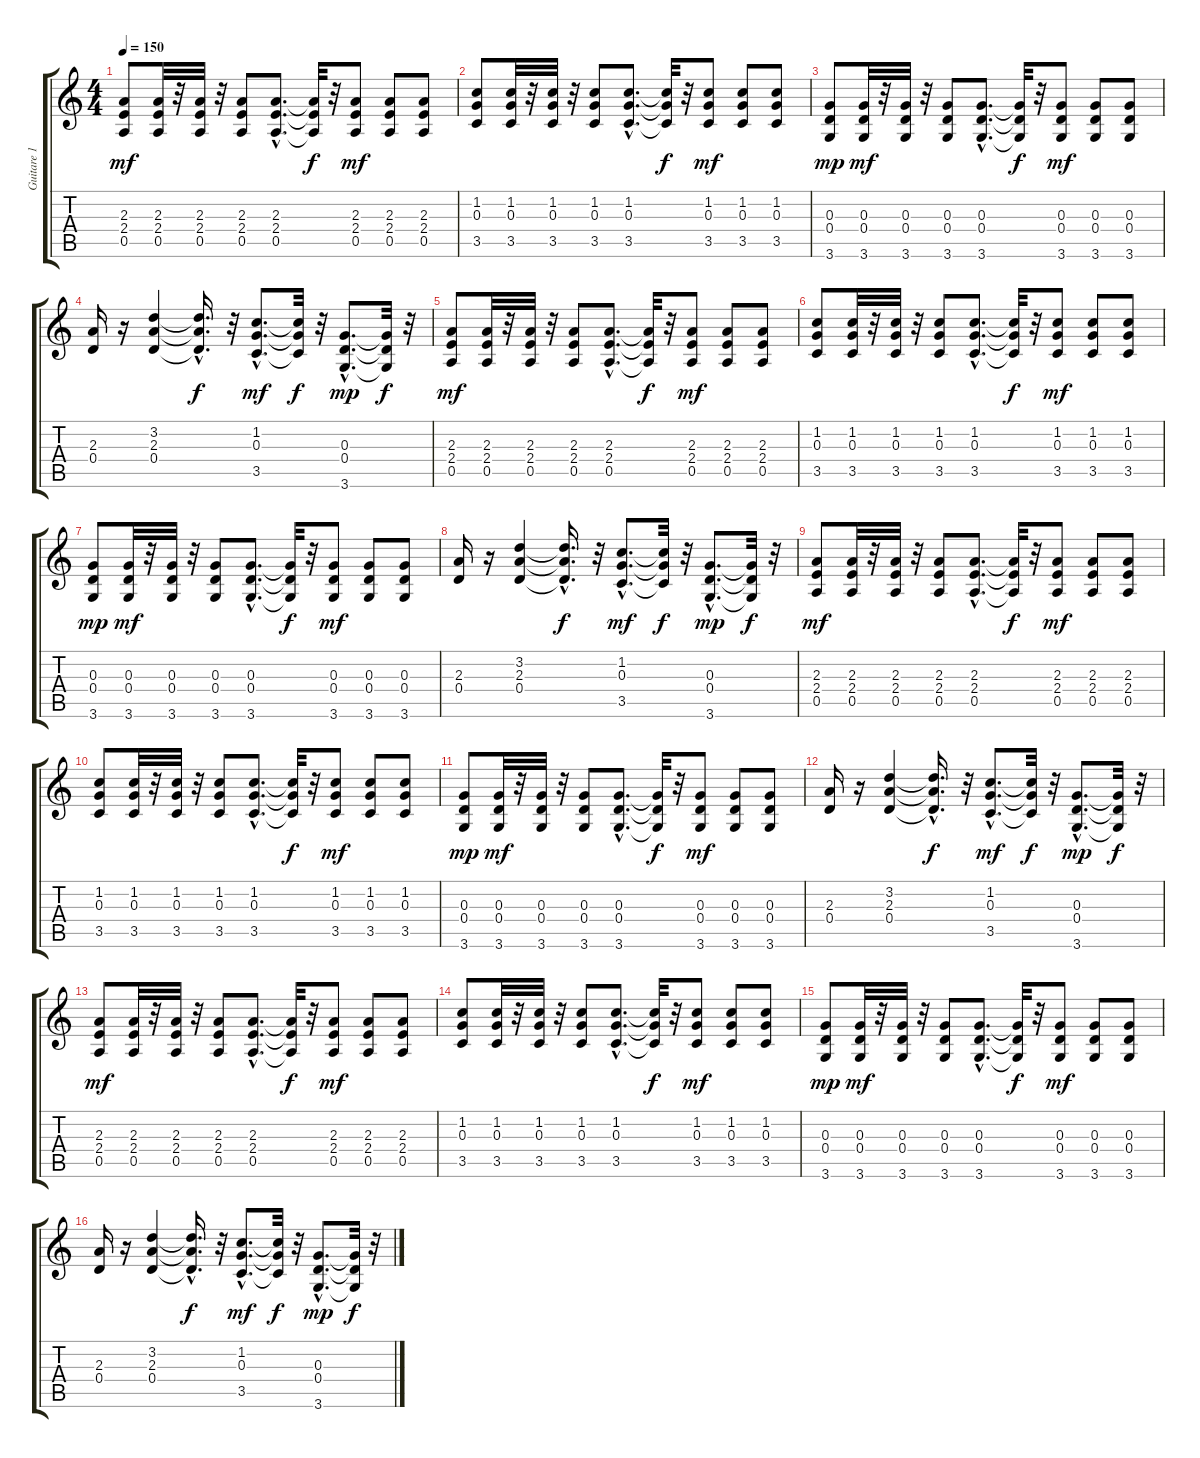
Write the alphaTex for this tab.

\track ("Guitare 1" "Guitare 1") {instrument overdrivenguitar}
\staff {score tabs}
\tuning (E4 B3 G3 D3 A2 E2) {hide}
\ts (4 4)
\tempo 150
\clef g2
\ks c
(2.3 2.4 0.5).8{dy mf volume 12} (2.3 2.4 0.5).32 r.32 (2.3 2.4 0.5).32 r.32 (2.3 2.4 0.5).8 (2.3{hac} 2.4{hac} 0.5{hac}).8{d} (2.3{t} 2.4{t} 0.5{t}).32{dy f} r.32 (2.3 2.4 0.5).8{dy mf} (2.3 2.4 0.5).8 (2.3 2.4 0.5).8 |
(1.2 0.3 3.5).8 (1.2 0.3 3.5).32 r.32 (1.2 0.3 3.5).32 r.32 (1.2 0.3 3.5).8 (1.2{hac} 0.3{hac} 3.5{hac}).8{d} (1.2{t} 0.3{t} 3.5{t}).32{dy f} r.32 (1.2 0.3 3.5).8{dy mf} (1.2 0.3 3.5).8 (1.2 0.3 3.5).8 |
(0.3 0.4 3.6).8{dy mp} (0.3 0.4 3.6).32{dy mf} r.32 (0.3 0.4 3.6).32 r.32 (0.3 0.4 3.6).8 (0.3{hac} 0.4{hac} 3.6{hac}).8{d} (0.3{t} 0.4{t} 3.6{t}).32{dy f} r.32 (0.3 0.4 3.6).8{dy mf} (0.3 0.4 3.6).8 (0.3 0.4 3.6).8 |
(2.3 0.4).16 r.16 (3.2 2.3 0.4).4 (3.2{hac t} 2.3{hac t} 0.4{hac t}).16{d dy f} r.32 (1.2{hac} 0.3{hac} 3.5{hac}).8{d dy mf} (1.2{t} 0.3{t} 3.5{t}).32{dy f} r.32 (0.3{hac} 0.4{hac} 3.6{hac}).8{d dy mp} (0.3{t} 0.4{t} 3.6{t}).32{dy f} r.32 |
(2.3 2.4 0.5).8{dy mf volume 12} (2.3 2.4 0.5).32 r.32 (2.3 2.4 0.5).32 r.32 (2.3 2.4 0.5).8 (2.3{hac} 2.4{hac} 0.5{hac}).8{d} (2.3{t} 2.4{t} 0.5{t}).32{dy f} r.32 (2.3 2.4 0.5).8{dy mf} (2.3 2.4 0.5).8 (2.3 2.4 0.5).8 |
(1.2 0.3 3.5).8 (1.2 0.3 3.5).32 r.32 (1.2 0.3 3.5).32 r.32 (1.2 0.3 3.5).8 (1.2{hac} 0.3{hac} 3.5{hac}).8{d} (1.2{t} 0.3{t} 3.5{t}).32{dy f} r.32 (1.2 0.3 3.5).8{dy mf} (1.2 0.3 3.5).8 (1.2 0.3 3.5).8 |
(0.3 0.4 3.6).8{dy mp} (0.3 0.4 3.6).32{dy mf} r.32 (0.3 0.4 3.6).32 r.32 (0.3 0.4 3.6).8 (0.3{hac} 0.4{hac} 3.6{hac}).8{d} (0.3{t} 0.4{t} 3.6{t}).32{dy f} r.32 (0.3 0.4 3.6).8{dy mf} (0.3 0.4 3.6).8 (0.3 0.4 3.6).8 |
(2.3 0.4).16 r.16 (3.2 2.3 0.4).4 (3.2{hac t} 2.3{hac t} 0.4{hac t}).16{d dy f} r.32 (1.2{hac} 0.3{hac} 3.5{hac}).8{d dy mf} (1.2{t} 0.3{t} 3.5{t}).32{dy f} r.32 (0.3{hac} 0.4{hac} 3.6{hac}).8{d dy mp} (0.3{t} 0.4{t} 3.6{t}).32{dy f} r.32 |
(2.3 2.4 0.5).8{dy mf volume 12} (2.3 2.4 0.5).32 r.32 (2.3 2.4 0.5).32 r.32 (2.3 2.4 0.5).8 (2.3{hac} 2.4{hac} 0.5{hac}).8{d} (2.3{t} 2.4{t} 0.5{t}).32{dy f} r.32 (2.3 2.4 0.5).8{dy mf} (2.3 2.4 0.5).8 (2.3 2.4 0.5).8 |
(1.2 0.3 3.5).8 (1.2 0.3 3.5).32 r.32 (1.2 0.3 3.5).32 r.32 (1.2 0.3 3.5).8 (1.2{hac} 0.3{hac} 3.5{hac}).8{d} (1.2{t} 0.3{t} 3.5{t}).32{dy f} r.32 (1.2 0.3 3.5).8{dy mf} (1.2 0.3 3.5).8 (1.2 0.3 3.5).8 |
(0.3 0.4 3.6).8{dy mp} (0.3 0.4 3.6).32{dy mf} r.32 (0.3 0.4 3.6).32 r.32 (0.3 0.4 3.6).8 (0.3{hac} 0.4{hac} 3.6{hac}).8{d} (0.3{t} 0.4{t} 3.6{t}).32{dy f} r.32 (0.3 0.4 3.6).8{dy mf} (0.3 0.4 3.6).8 (0.3 0.4 3.6).8 |
(2.3 0.4).16 r.16 (3.2 2.3 0.4).4 (3.2{hac t} 2.3{hac t} 0.4{hac t}).16{d dy f} r.32 (1.2{hac} 0.3{hac} 3.5{hac}).8{d dy mf} (1.2{t} 0.3{t} 3.5{t}).32{dy f} r.32 (0.3{hac} 0.4{hac} 3.6{hac}).8{d dy mp} (0.3{t} 0.4{t} 3.6{t}).32{dy f} r.32 |
(2.3 2.4 0.5).8{dy mf volume 12} (2.3 2.4 0.5).32 r.32 (2.3 2.4 0.5).32 r.32 (2.3 2.4 0.5).8 (2.3{hac} 2.4{hac} 0.5{hac}).8{d} (2.3{t} 2.4{t} 0.5{t}).32{dy f} r.32 (2.3 2.4 0.5).8{dy mf} (2.3 2.4 0.5).8 (2.3 2.4 0.5).8 |
(1.2 0.3 3.5).8 (1.2 0.3 3.5).32 r.32 (1.2 0.3 3.5).32 r.32 (1.2 0.3 3.5).8 (1.2{hac} 0.3{hac} 3.5{hac}).8{d} (1.2{t} 0.3{t} 3.5{t}).32{dy f} r.32 (1.2 0.3 3.5).8{dy mf} (1.2 0.3 3.5).8 (1.2 0.3 3.5).8 |
(0.3 0.4 3.6).8{dy mp} (0.3 0.4 3.6).32{dy mf} r.32 (0.3 0.4 3.6).32 r.32 (0.3 0.4 3.6).8 (0.3{hac} 0.4{hac} 3.6{hac}).8{d} (0.3{t} 0.4{t} 3.6{t}).32{dy f} r.32 (0.3 0.4 3.6).8{dy mf} (0.3 0.4 3.6).8 (0.3 0.4 3.6).8 |
(2.3 0.4).16 r.16 (3.2 2.3 0.4).4 (3.2{hac t} 2.3{hac t} 0.4{hac t}).16{d dy f} r.32 (1.2{hac} 0.3{hac} 3.5{hac}).8{d dy mf} (1.2{t} 0.3{t} 3.5{t}).32{dy f} r.32 (0.3{hac} 0.4{hac} 3.6{hac}).8{d dy mp} (0.3{t} 0.4{t} 3.6{t}).32{dy f} r.32
